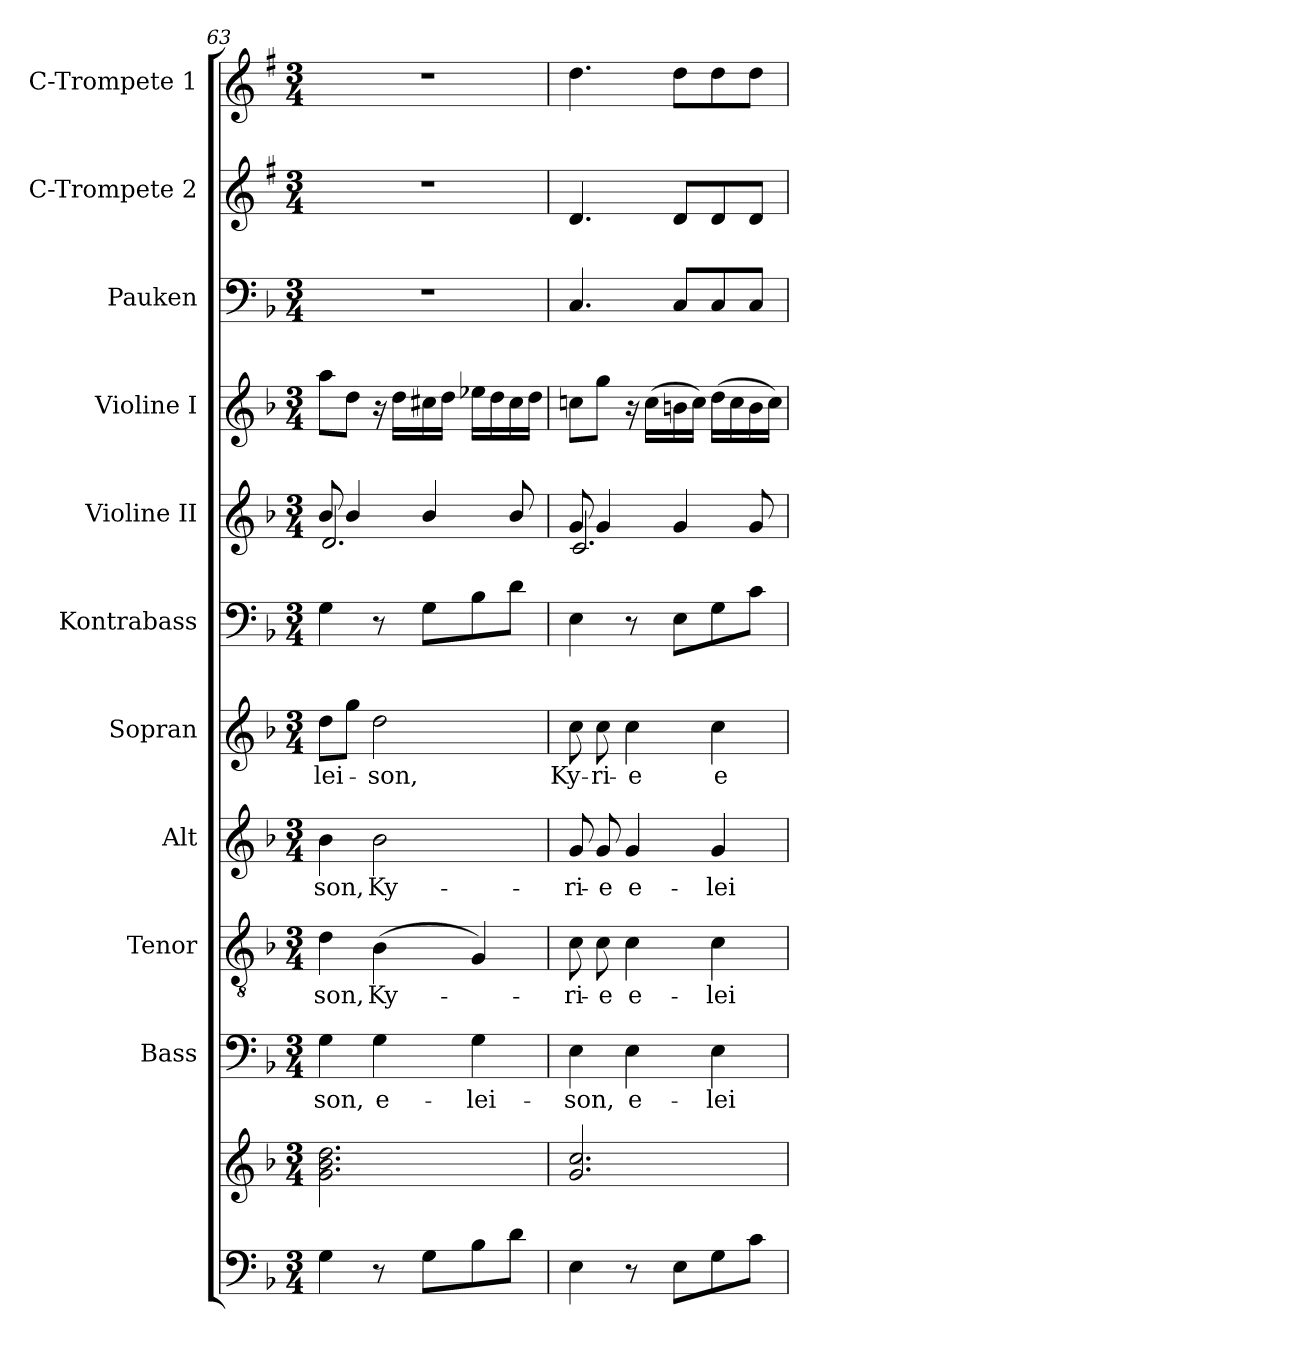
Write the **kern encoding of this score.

**kern	**kern	**kern	**text	**kern	**text	**kern	**text	**kern	**text	**kern	**kern	**kern	**kern	**kern	**kern
*part11	*part11	*part10	*part10	*part9	*part9	*part8	*part8	*part7	*part7	*part6	*part5	*part4	*part3	*part2	*part1
*staff12	*staff11	*staff10	*staff10	*staff9	*staff9	*staff8	*staff8	*staff7	*staff7	*staff6	*staff5	*staff4	*staff3	*staff2	*staff1
*	*	*I"Bass	*	*I"Tenor	*	*I"Alt	*	*I"Sopran	*	*I"Kontrabass	*I"Violine II	*I"Violine I	*I"Pauken	*I"C-Trompete 2	*I"C-Trompete 1
*	*	*I'B.	*	*I'T.	*	*I'A.	*	*I'S.	*	*I'Kb.	*I'Vl. II	*I'Vl. I	*I'Pk.	*I'C Trp. 2	*I'C Trp. 1
*clefF4	*clefG2	*clefF4	*	*clefGv2	*	*clefG2	*	*clefG2	*	*clefF4	*clefG2	*clefG2	*clefF4	*clefG2	*clefG2
*	*	*	*	*	*	*	*	*	*	*ITrd7c12	*	*	*	*ITrd1c2	*ITrd1c2
*k[b-]	*k[b-]	*k[b-]	*	*k[b-]	*	*k[b-]	*	*k[b-]	*	*k[b-]	*k[b-]	*k[b-]	*k[b-]	*k[b-]	*k[b-]
*F:	*F:	*F:	*	*F:	*	*F:	*	*F:	*	*F:	*F:	*F:	*F:	*F:	*F:
*M3/4	*M3/4	*M3/4	*	*M3/4	*	*M3/4	*	*M3/4	*	*M3/4	*M3/4	*M3/4	*M3/4	*M3/4	*M3/4
=63	=63	=63	=63	=63	=63	=63	=63	=63	=63	=63	=63	=63	=63	=63	=63
!	!	!	!LO:LY:b	!	!LO:LY:b	!	!LO:LY:b	!	!LO:LY:b	!	!	!	!	!	!
*	*	*	*	*	*	*	*	*	*	*	*^	*	*	*	*
4G\	2.g\ 2.b-\ 2.dd\	4G\	-son,	4d\	-son,	4b-\	-son,	8dd\L	-lei-	4GG\	8b-/	2.d/	8aa\L	2.r	2.r	2.r
.	.	.	.	.	.	.	.	8gg\J	.	.	4b-/	.	8dd\J	.	.	.
!	!	!	!LO:LY:b	!	!LO:LY:b	!	!LO:LY:b	!	!LO:LY:b	!	!	!	!	!	!	!
8r	.	4G\	e-	(>4B-\	Ky-	2b-\	Ky-	2dd\	-son,	8r	.	.	16r	.	.	.
.	.	.	.	.	.	.	.	.	.	.	.	.	16dd\LL	.	.	.
8G\L	.	.	.	.	.	.	.	.	.	8GG\L	4b-/	.	16cc#X\	.	.	.
.	.	.	.	.	.	.	.	.	.	.	.	.	16dd\JJ	.	.	.
!	!	!	!LO:LY:b	!	!	!	!	!	!	!	!	!	!	!	!	!
8B-\	.	4G\	-lei-	4G/)	.	.	.	.	.	8BB-\	.	.	16ee-X\LL	.	.	.
.	.	.	.	.	.	.	.	.	.	.	.	.	16dd\	.	.	.
8d\J	.	.	.	.	.	.	.	.	.	8D\J	8b-/	.	16cc#\	.	.	.
.	.	.	.	.	.	.	.	.	.	.	.	.	16dd\JJ	.	.	.
=64	=64	=64	=64	=64	=64	=64	=64	=64	=64	=64	=64	=64	=64	=64	=64	=64
!	!	!	!LO:LY:b	!	!LO:LY:b	!	!LO:LY:b	!	!LO:LY:b	!	!	!	!	!	!	!
4E\	2.g/ 2.cc/	4E\	-son,	8c\	-ri-	8g/	-ri-	8cc\	Ky-	4EE\	8g/	2.c/	8ccn\L	4.C/	4.c/	4.cc\
!	!	!	!	!	!LO:LY:b	!	!LO:LY:b	!	!LO:LY:b	!	!	!	!	!	!	!
.	.	.	.	8c\	-e	8g/	-e	8cc\	-ri-	.	4g/	.	8gg\J	.	.	.
!	!	!	!LO:LY:b	!	!LO:LY:b	!	!LO:LY:b	!	!LO:LY:b	!	!	!	!	!	!	!
8r	.	4E\	e-	4c\	e-	4g/	e-	4cc\	-e	8r	.	.	16r	.	.	.
.	.	.	.	.	.	.	.	.	.	.	.	.	(>16cc\LL	.	.	.
8E\L	.	.	.	.	.	.	.	.	.	8EE\L	4g/	.	16bn\	8C/L	8c/L	8cc\L
.	.	.	.	.	.	.	.	.	.	.	.	.	16cc\JJ)	.	.	.
!	!	!	!LO:LY:b	!	!LO:LY:b	!	!LO:LY:b	!	!LO:LY:b	!	!	!	!	!	!	!
8G\	.	4E\	-lei-	4c\	-lei-	4g/	-lei-	4cc\	e-	8GG\	.	.	(>16dd\LL	8C/	8c/	8cc\
.	.	.	.	.	.	.	.	.	.	.	.	.	16cc\	.	.	.
8c\J	.	.	.	.	.	.	.	.	.	8C\J	8g/	.	16b\	8C/J	8c/J	8cc\J
.	.	.	.	.	.	.	.	.	.	.	.	.	16cc\JJ)	.	.	.
*	*	*	*	*	*	*	*	*	*	*	*v	*v	*	*	*	*
=	=	=	=	=	=	=	=	=	=	=	=	=	=	=	=
*-	*-	*-	*-	*-	*-	*-	*-	*-	*-	*-	*-	*-	*-	*-	*-
